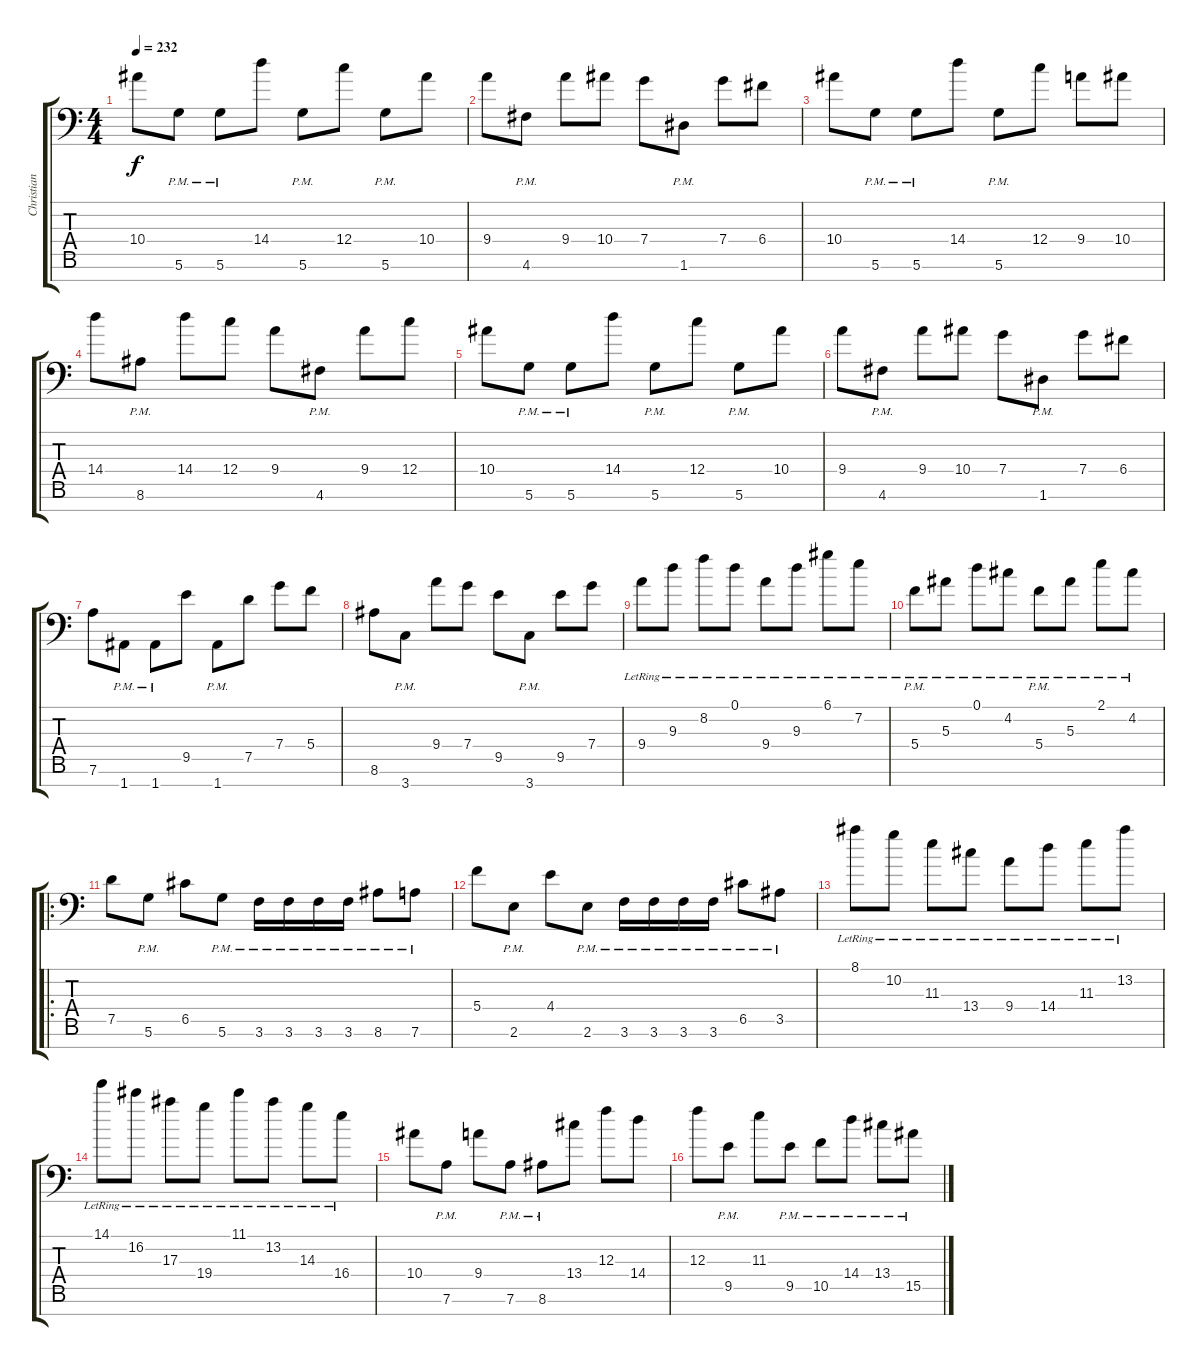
\track ("Christian Muenzner" "Christian ") {instrument distortionguitar}
\staff {score tabs}
\tuning (D4 A3 F3 C3 G2 D2 A1) {hide}
\ts (4 4)
\tempo 232
\clef f4
\ks c
10.4.8{dy f} 5.6{pm}.8 5.6{pm}.8 14.4.8 5.6{pm}.8 12.4.8 5.6{pm}.8 10.4.8 |
9.4.8 4.6{pm}.8 9.4.8 10.4.8 7.4.8 1.6{pm}.8 7.4.8 6.4.8 |
10.4.8 5.6{pm}.8 5.6{pm}.8 14.4.8 5.6{pm}.8 12.4.8 9.4.8 10.4.8 |
14.4.8 8.6{pm}.8 14.4.8 12.4.8 9.4.8 4.6{pm}.8 9.4.8 12.4.8 |
10.4.8 5.6{pm}.8 5.6{pm}.8 14.4.8 5.6{pm}.8 12.4.8 5.6{pm}.8 10.4.8 |
9.4.8 4.6{pm}.8 9.4.8 10.4.8 7.4.8 1.6{pm}.8 7.4.8 6.4.8 |
7.6.8 1.7{pm}.8 1.7{pm}.8 9.5.8 1.7{pm}.8 7.5.8 7.4.8 5.4.8 |
8.6.8 3.7{pm}.8 9.4.8 7.4.8 9.5.8 3.7{pm}.8 9.5.8 7.4.8 |
9.4{lr}.8 9.3{lr}.8 8.2{lr}.8 0.1{lr}.8 9.4{lr}.8 9.3{lr}.8 6.1{lr}.8 7.2{lr}.8 |
5.4{pm lr}.8 5.3{lr}.8 0.1{lr}.8 4.2{lr}.8 5.4{pm lr}.8 5.3{lr}.8 2.1{lr}.8 4.2{lr}.8 |
\ro
7.5.8 5.6{pm}.8 6.5.8 5.6{pm}.8 3.6{pm}.16 3.6{pm}.16 3.6{pm}.16 3.6{pm}.16 8.6{pm}.8 7.6{pm}.8 |
5.4.8 2.6{pm}.8 4.4.8 2.6{pm}.8 3.6{pm}.16 3.6{pm}.16 3.6{pm}.16 3.6{pm}.16 6.5{pm}.8 3.5{pm}.8 |
8.1{lr}.8 10.2{lr}.8 11.3{lr}.8 13.4{lr}.8 9.4{lr}.8 14.4{lr}.8 11.3{lr}.8 13.2{lr}.8 |
14.1{lr}.8 16.2{lr}.8 17.3{lr}.8 19.4{lr}.8 11.1{lr}.8 13.2{lr}.8 14.3{lr}.8 16.4{lr}.8 |
10.4.8 7.6{pm}.8 9.4.8 7.6{pm}.8 8.6{pm}.8 13.4.8 12.3.8 14.4.8 |
12.3.8 9.5{pm}.8 11.3.8 9.5{pm}.8 10.5{pm}.8 14.4{pm}.8 13.4{pm}.8 15.5{pm}.8
